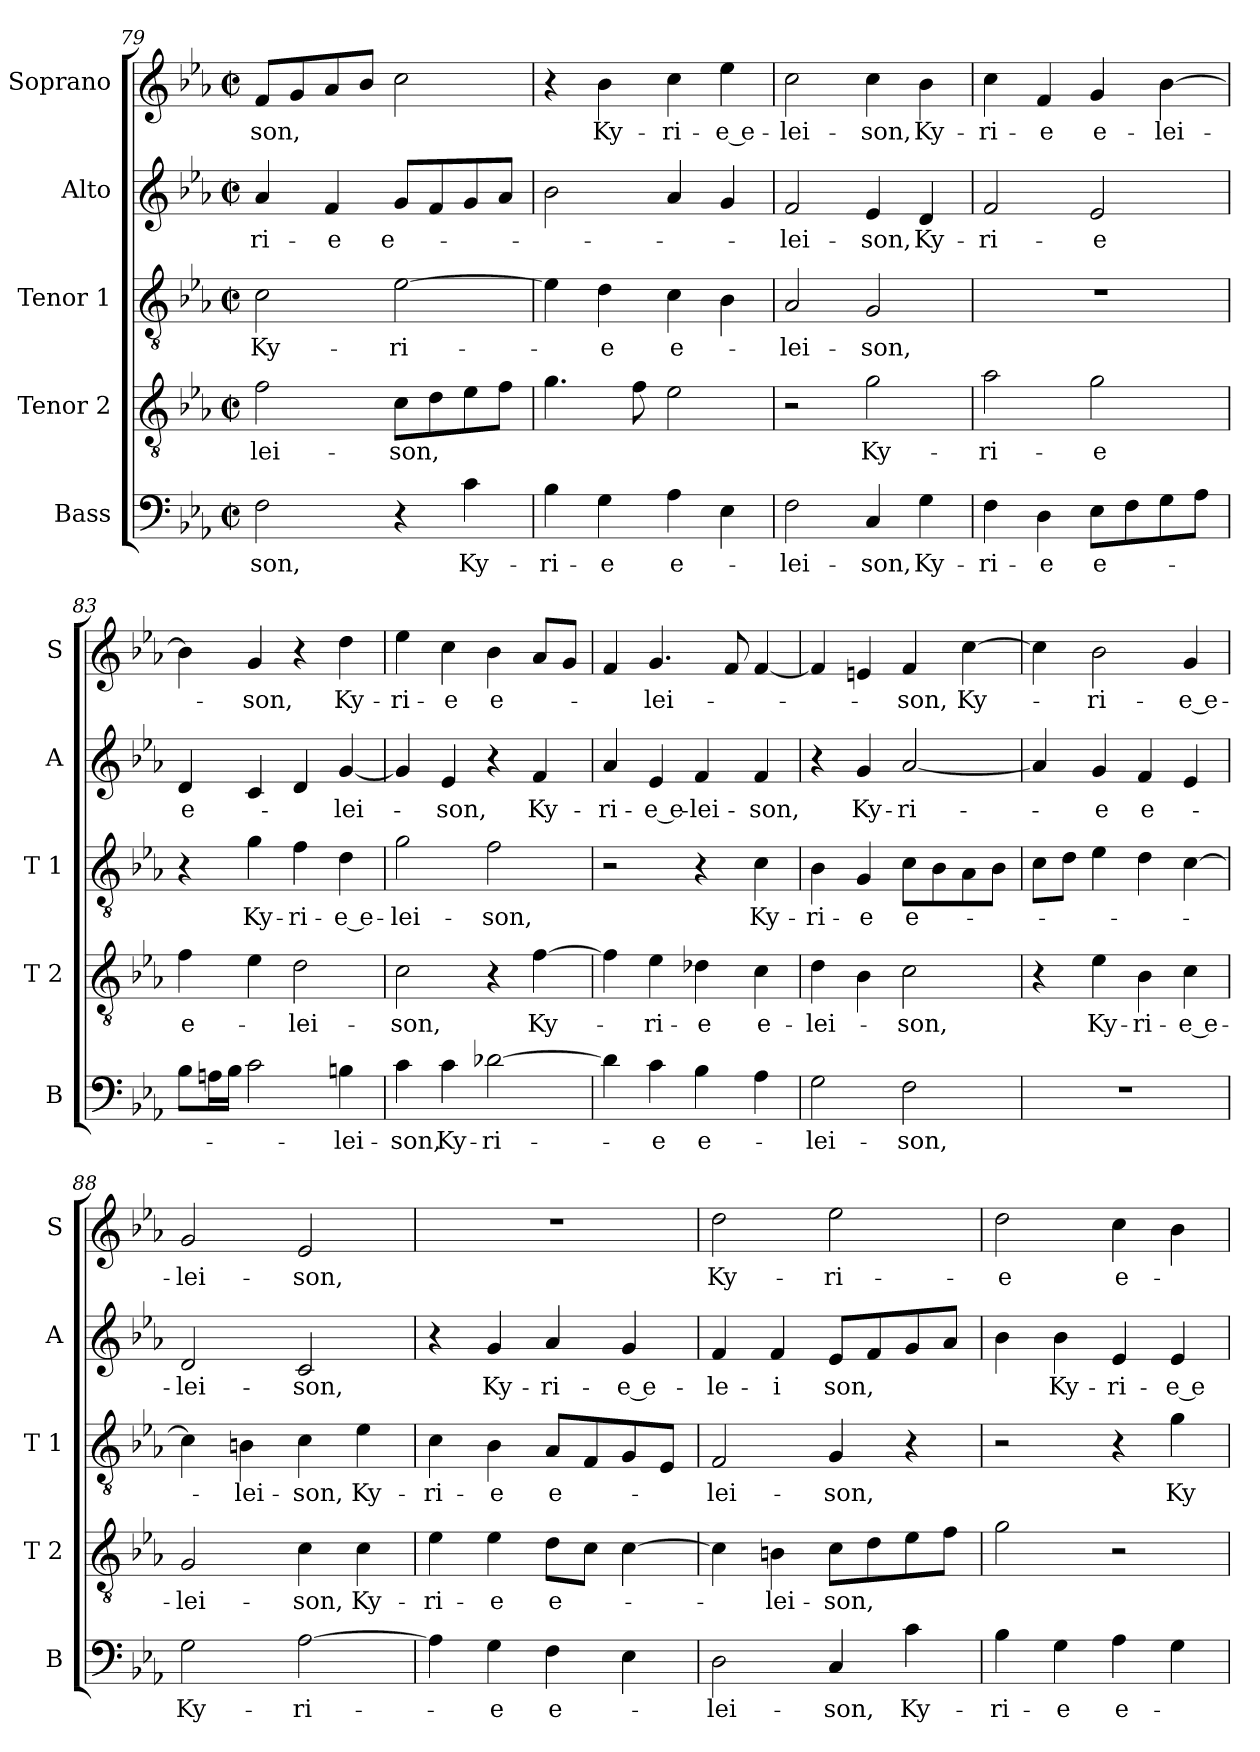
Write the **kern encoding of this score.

**kern	**text	**kern	**text	**kern	**text	**kern	**text	**kern	**text
*part5	*part5	*part4	*part4	*part3	*part3	*part2	*part2	*part1	*part1
*staff5	*staff5	*staff4	*staff4	*staff3	*staff3	*staff2	*staff2	*staff1	*staff1
*I"Bass	*	*I"Tenor 2	*	*I"Tenor 1	*	*I"Alto	*	*I"Soprano	*
*I'B	*	*I'T 2	*	*I'T 1	*	*I'A	*	*I'S	*
!!LO:LB:g=z
*clefF4	*	*clefGv2	*	*clefGv2	*	*clefG2	*	*clefG2	*
*k[b-e-a-]	*	*k[b-e-a-]	*	*k[b-e-a-]	*	*k[b-e-a-]	*	*k[b-e-a-]	*
*E-:	*	*E-:	*	*E-:	*	*E-:	*	*E-:	*
*M2/2	*	*M2/2	*	*M2/2	*	*M2/2	*	*M2/2	*
*met(c|)	*	*met(c|)	*	*met(c|)	*	*met(c|)	*	*met(c|)	*
=79	=79	=79	=79	=79	=79	=79	=79	=79	=79
!	!LO:LY:b	!	!LO:LY:b	!	!LO:LY:b	!	!LO:LY:b	!	!LO:LY:b
2F\	-son,	2f\	-lei-	2c\	Ky-	4a-/	-ri-	8f/L	-son,
.	.	.	.	.	.	.	.	8g/	.
!	!	!	!	!	!	!	!LO:LY:b	!	!
.	.	.	.	.	.	4f/	-e	8a-/	.
.	.	.	.	.	.	.	.	8b-/J	.
!	!	!	!LO:LY:b	!	!LO:LY:b	!	!LO:LY:b	!	!
4r	.	8c\L	-son,	[2e-\	-ri-	8g/L	e-	2cc\	.
.	.	8d\	.	.	.	8f/	.	.	.
!	!LO:LY:b	!	!	!	!	!	!	!	!
4c\	Ky-	8e-\	.	.	.	8g/	.	.	.
.	.	8f\J	.	.	.	8a-/J	.	.	.
=80	=80	=80	=80	=80	=80	=80	=80	=80	=80
!	!LO:LY:b	!	!	!	!	!	!	!	!
4B-\	-ri-	4.g\	.	4e-\]	.	2b-\	.	4r	.
!	!LO:LY:b	!	!	!	!LO:LY:b	!	!	!	!LO:LY:b
4G\	-e	.	.	4d\	-e	.	.	4b-\	Ky-
.	.	8f\	.	.	.	.	.	.	.
!	!LO:LY:b	!	!	!	!LO:LY:b	!	!	!	!LO:LY:b
4A-\	e-	2e-\	.	4c\	e-	4a-/	.	4cc\	-ri-
!	!	!	!	!	!	!	!	!	!LO:LY:b
4E-\	.	.	.	4B-\	.	4g/	.	4ee-\	-e e-
=81	=81	=81	=81	=81	=81	=81	=81	=81	=81
!	!LO:LY:b	!	!	!	!LO:LY:b	!	!LO:LY:b	!	!LO:LY:b
2F\	-lei-	2r	.	2A-/	-lei-	2f/	-lei-	2cc\	-lei-
!	!LO:LY:b	!	!LO:LY:b	!	!LO:LY:b	!	!LO:LY:b	!	!LO:LY:b
4C/	-son,	2g\	Ky-	2G/	-son,	4e-/	-son,	4cc\	-son,
!	!LO:LY:b	!	!	!	!	!	!LO:LY:b	!	!LO:LY:b
4G\	Ky-	.	.	.	.	4d/	Ky-	4b-\	Ky-
=82	=82	=82	=82	=82	=82	=82	=82	=82	=82
!	!LO:LY:b	!	!LO:LY:b	!	!	!	!LO:LY:b	!	!LO:LY:b
4F\	-ri-	2a-\	-ri-	1r	.	2f/	-ri-	4cc\	-ri-
!	!LO:LY:b	!	!	!	!	!	!	!	!LO:LY:b
4D\	-e	.	.	.	.	.	.	4f/	-e
!	!LO:LY:b	!	!LO:LY:b	!	!	!	!LO:LY:b	!	!LO:LY:b
8E-\L	e-	2g\	-e	.	.	2e-/	-e	4g/	e-
8F\	.	.	.	.	.	.	.	.	.
!	!	!	!	!	!	!	!	!	!LO:LY:b
8G\	.	.	.	.	.	.	.	[4b-\	-lei-
8A-\J	.	.	.	.	.	.	.	.	.
=83	=83	=83	=83	=83	=83	=83	=83	=83	=83
!	!	!	!LO:LY:b	!	!	!	!LO:LY:b	!	!
8B-\L	.	4f\	e-	4r	.	4d/	e-	4b-\]	.
16An\L	.	.	.	.	.	.	.	.	.
16B-\JJ	.	.	.	.	.	.	.	.	.
!	!	!	!	!	!LO:LY:b	!	!	!	!LO:LY:b
2c\	.	4e-\	.	4g\	Ky-	4c/	.	4g/	-son,
!	!	!	!LO:LY:b	!	!LO:LY:b	!	!	!	!
.	.	2d\	-lei-	4f\	-ri-	4d/	.	4r	.
!	!LO:LY:b	!	!	!	!LO:LY:b	!	!LO:LY:b	!	!LO:LY:b
4Bn\	-lei-	.	.	4d\	-e e-	[4g/	-lei-	4dd\	Ky-
=84	=84	=84	=84	=84	=84	=84	=84	=84	=84
!	!LO:LY:b	!	!LO:LY:b	!	!LO:LY:b	!	!	!	!LO:LY:b
4c\	-son,	2c\	-son,	2g\	-lei-	4g/]	.	4ee-\	-ri-
!	!LO:LY:b	!	!	!	!	!	!LO:LY:b	!	!LO:LY:b
4c\	Ky-	.	.	.	.	4e-/	-son,	4cc\	-e
!	!LO:LY:b	!	!	!	!LO:LY:b	!	!	!	!LO:LY:b
[2d-X\	-ri-	4r	.	2f\	-son,	4r	.	4b-\	e-
!	!	!	!LO:LY:b	!	!	!	!LO:LY:b	!	!
.	.	[4f\	Ky-	.	.	4f/	Ky-	8a-/L	.
.	.	.	.	.	.	.	.	8g/J	.
!!LO:PB:g=z
=85	=85	=85	=85	=85	=85	=85	=85	=85	=85
!	!	!	!	!	!	!	!LO:LY:b	!	!
4d-\]	.	4f\]	.	2r	.	4a-/	-ri-	4f/	.
!	!LO:LY:b	!	!LO:LY:b	!	!	!	!LO:LY:b	!	!LO:LY:b
4c\	-e	4e-\	-ri-	.	.	4e-/	-e e-	4.g/	-lei-
!	!LO:LY:b	!	!LO:LY:b	!	!	!	!LO:LY:b	!	!
4B-\	e-	4d-X\	-e	4r	.	4f/	-lei-	.	.
.	.	.	.	.	.	.	.	8f/	.
!	!	!	!LO:LY:b	!	!LO:LY:b	!	!LO:LY:b	!	!
4A-\	.	4c\	e-	4c\	Ky-	4f/	-son,	[4f/	.
=86	=86	=86	=86	=86	=86	=86	=86	=86	=86
!	!LO:LY:b	!	!LO:LY:b	!	!LO:LY:b	!	!	!	!
2G\	-lei-	4d\	-lei-	4B-\	-ri-	4r	.	4f/]	.
!	!	!	!	!	!LO:LY:b	!	!LO:LY:b	!	!
.	.	4B-\	.	4G/	-e	4g/	Ky-	4en/	.
!	!LO:LY:b	!	!LO:LY:b	!	!LO:LY:b	!	!LO:LY:b	!	!LO:LY:b
2F\	-son,	2c\	-son,	8c\L	e-	[2a-/	-ri-	4f/	-son,
.	.	.	.	8B-\	.	.	.	.	.
!	!	!	!	!	!	!	!	!	!LO:LY:b
.	.	.	.	8A-\	.	.	.	[4cc\	Ky-
.	.	.	.	8B-\J	.	.	.	.	.
=87	=87	=87	=87	=87	=87	=87	=87	=87	=87
1r	.	4r	.	8c\L	.	4a-/]	.	4cc\]	.
.	.	.	.	8d\J	.	.	.	.	.
!	!	!	!LO:LY:b	!	!	!	!LO:LY:b	!	!LO:LY:b
.	.	4e-\	Ky-	4e-\	.	4g/	-e	2b-\	-ri-
!	!	!	!LO:LY:b	!	!	!	!LO:LY:b	!	!
.	.	4B-\	-ri-	4d\	.	4f/	e-	.	.
!	!	!	!LO:LY:b	!	!	!	!	!	!LO:LY:b
.	.	4c\	-e e-	[4c\	.	4e-/	.	4g/	-e e-
=88	=88	=88	=88	=88	=88	=88	=88	=88	=88
!	!LO:LY:b	!	!LO:LY:b	!	!	!	!LO:LY:b	!	!LO:LY:b
2G\	Ky-	2G/	-lei-	4c\]	.	2d/	-lei-	2g/	-lei-
!	!	!	!	!	!LO:LY:b	!	!	!	!
.	.	.	.	4Bn\	-lei-	.	.	.	.
!	!LO:LY:b	!	!LO:LY:b	!	!LO:LY:b	!	!LO:LY:b	!	!LO:LY:b
[2A-\	-ri-	4c\	-son,	4c\	-son,	2c/	-son,	2e-/	-son,
!	!	!	!LO:LY:b	!	!LO:LY:b	!	!	!	!
.	.	4c\	Ky-	4e-\	Ky-	.	.	.	.
=89	=89	=89	=89	=89	=89	=89	=89	=89	=89
!	!	!	!LO:LY:b	!	!LO:LY:b	!	!	!	!
4A-\]	.	4e-\	-ri-	4c\	-ri-	4r	.	1r	.
!	!LO:LY:b	!	!LO:LY:b	!	!LO:LY:b	!	!LO:LY:b	!	!
4G\	-e	4e-\	-e	4B-\	-e	4g/	Ky-	.	.
!	!LO:LY:b	!	!LO:LY:b	!	!LO:LY:b	!	!LO:LY:b	!	!
4F\	e-	8d\L	e-	8A-/L	e-	4a-/	-ri-	.	.
.	.	8c\J	.	8F/	.	.	.	.	.
!	!	!	!	!	!	!	!LO:LY:b	!	!
4E-\	.	[4c\	.	8G/	.	4g/	-e e-	.	.
.	.	.	.	8E-/J	.	.	.	.	.
=90	=90	=90	=90	=90	=90	=90	=90	=90	=90
!	!LO:LY:b	!	!	!	!LO:LY:b	!	!LO:LY:b	!	!LO:LY:b
2D\	-lei-	4c\]	.	2F/	-lei-	4f/	-le-	2dd\	Ky-
!	!	!	!LO:LY:b	!	!	!	!LO:LY:b	!	!
.	.	4Bn\	-lei-	.	.	4f/	-i	.	.
!	!LO:LY:b	!	!LO:LY:b	!	!LO:LY:b	!	!LO:LY:b	!	!LO:LY:b
4C/	-son,	8c\L	-son,	4G/	-son,	8e-/L	son,	2ee-\	-ri-
.	.	8d\	.	.	.	8f/	.	.	.
!	!LO:LY:b	!	!	!	!	!	!	!	!
4c\	Ky-	8e-\	.	4r	.	8g/	.	.	.
.	.	8f\J	.	.	.	8a-/J	.	.	.
!!LO:LB:g=z
=91	=91	=91	=91	=91	=91	=91	=91	=91	=91
!	!LO:LY:b	!	!	!	!	!	!	!	!LO:LY:b
4B-\	-ri-	2g\	.	2r	.	4b-\	.	2dd\	-e
!	!LO:LY:b	!	!	!	!	!	!LO:LY:b	!	!
4G\	-e	.	.	.	.	4b-\	Ky-	.	.
!	!LO:LY:b	!	!	!	!	!	!LO:LY:b	!	!LO:LY:b
4A-\	e-	2r	.	4r	.	4e-/	-ri-	4cc\	e-
!	!	!	!	!	!LO:LY:b	!	!LO:LY:b	!	!
4G\	.	.	.	4g\	Ky-	4e-/	-e e-	4b-\	.
=	=	=	=	=	=	=	=	=	=
*-	*-	*-	*-	*-	*-	*-	*-	*-	*-
